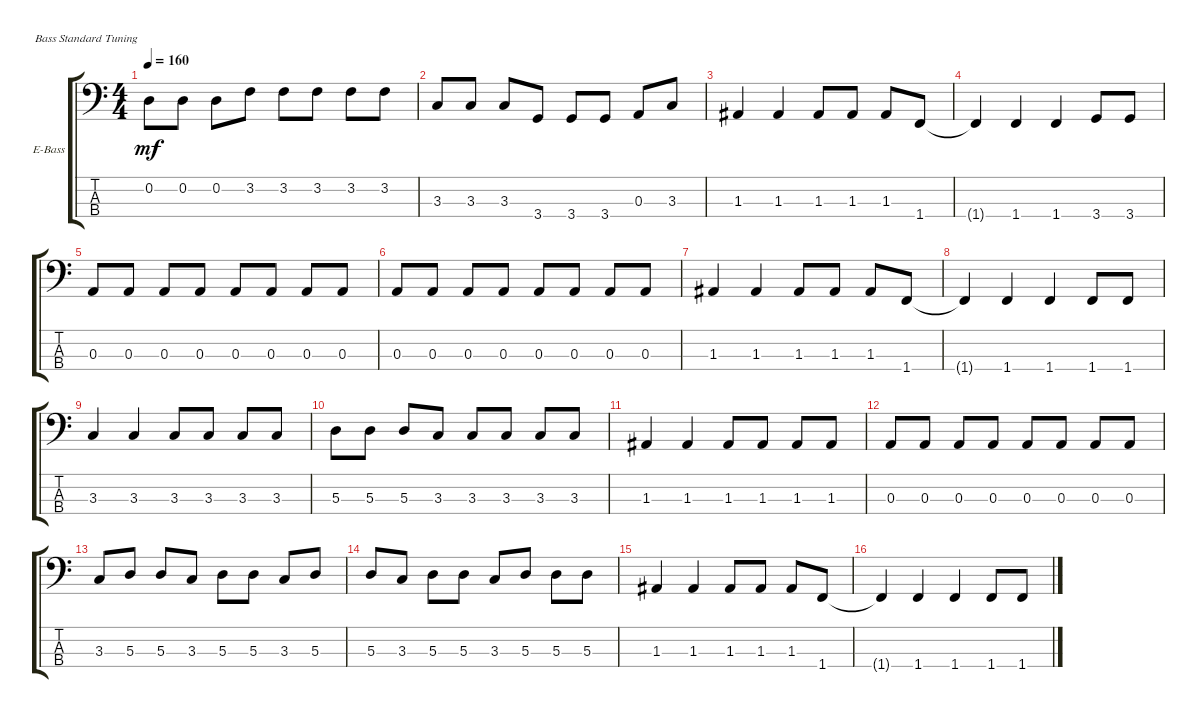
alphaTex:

\defaultSystemsLayout 4
\bracketExtendMode groupsimilarinstruments
\firstSystemTrackNameOrientation horizontal
\otherSystemsTrackNameOrientation horizontal
\track ("Electric Bass" "E-Bass") {instrument electricbassfinger}
\staff {score tabs}
\tuning (G2 D2 A1 E1)
\ts (4 4)
\tempo 160
\clef f4
\scale
0.333333
\ks c
0.2.8{dy mf} 0.2.8 0.2.8 3.2.8 3.2.8 3.2.8 3.2.8 3.2.8 |
\scale
0.333333 3.3.8 3.3.8 3.3.8 3.4.8 3.4.8 3.4.8 0.3.8 3.3.8 |
\scale
0.333333 1.3.4 1.3.4 1.3.8 1.3.8 1.3.8 1.4.8 |
\scale
0.333333 1.4{t}.4 1.4.4 1.4.4 3.4.8 3.4.8 |
\scale
0.333333 0.3.8 0.3.8 0.3.8 0.3.8 0.3.8 0.3.8 0.3.8 0.3.8 |
\scale
0.333333 0.3.8 0.3.8 0.3.8 0.3.8 0.3.8 0.3.8 0.3.8 0.3.8 |
\scale
0.333333 1.3.4 1.3.4 1.3.8 1.3.8 1.3.8 1.4.8 |
\scale
0.333333 1.4{t}.4 1.4.4 1.4.4 1.4.8 1.4.8 |
\scale
0.333333 3.3.4 3.3.4 3.3.8 3.3.8 3.3.8 3.3.8 |
\scale
0.333333 5.3.8 5.3.8 5.3.8 3.3.8 3.3.8 3.3.8 3.3.8 3.3.8 |
\scale
0.333333 1.3.4 1.3.4 1.3.8 1.3.8 1.3.8 1.3.8 |
\scale
0.333333 0.3.8 0.3.8 0.3.8 0.3.8 0.3.8 0.3.8 0.3.8 0.3.8 |
\scale
0.333333 3.3.8 5.3.8 5.3.8 3.3.8 5.3.8 5.3.8 3.3.8 5.3.8 |
\scale
0.333333 5.3.8 3.3.8 5.3.8 5.3.8 3.3.8 5.3.8 5.3.8 5.3.8 |
\scale
0.333333 1.3.4 1.3.4 1.3.8 1.3.8 1.3.8 1.4.8 |
\scale
0.333333 1.4{t}.4 1.4.4 1.4.4 1.4.8 1.4.8
